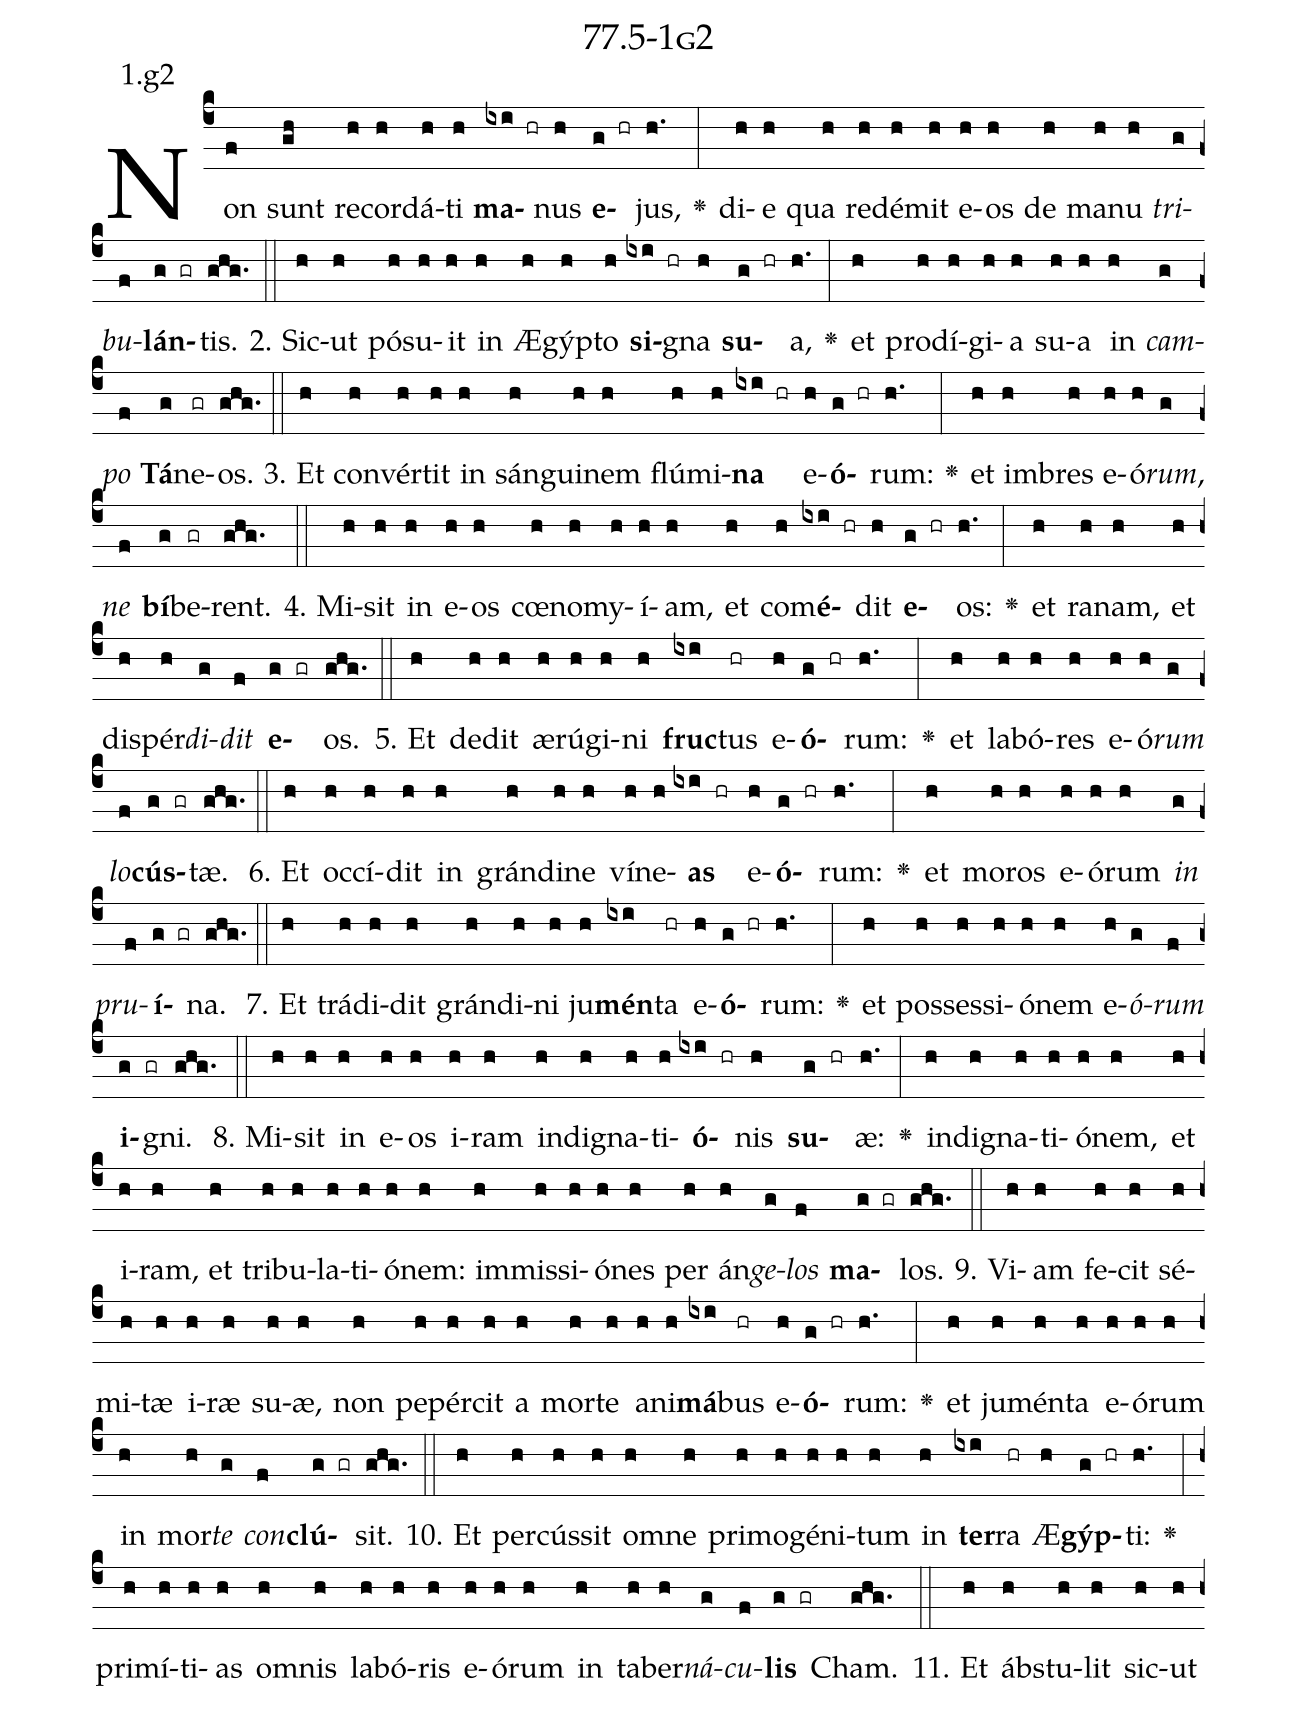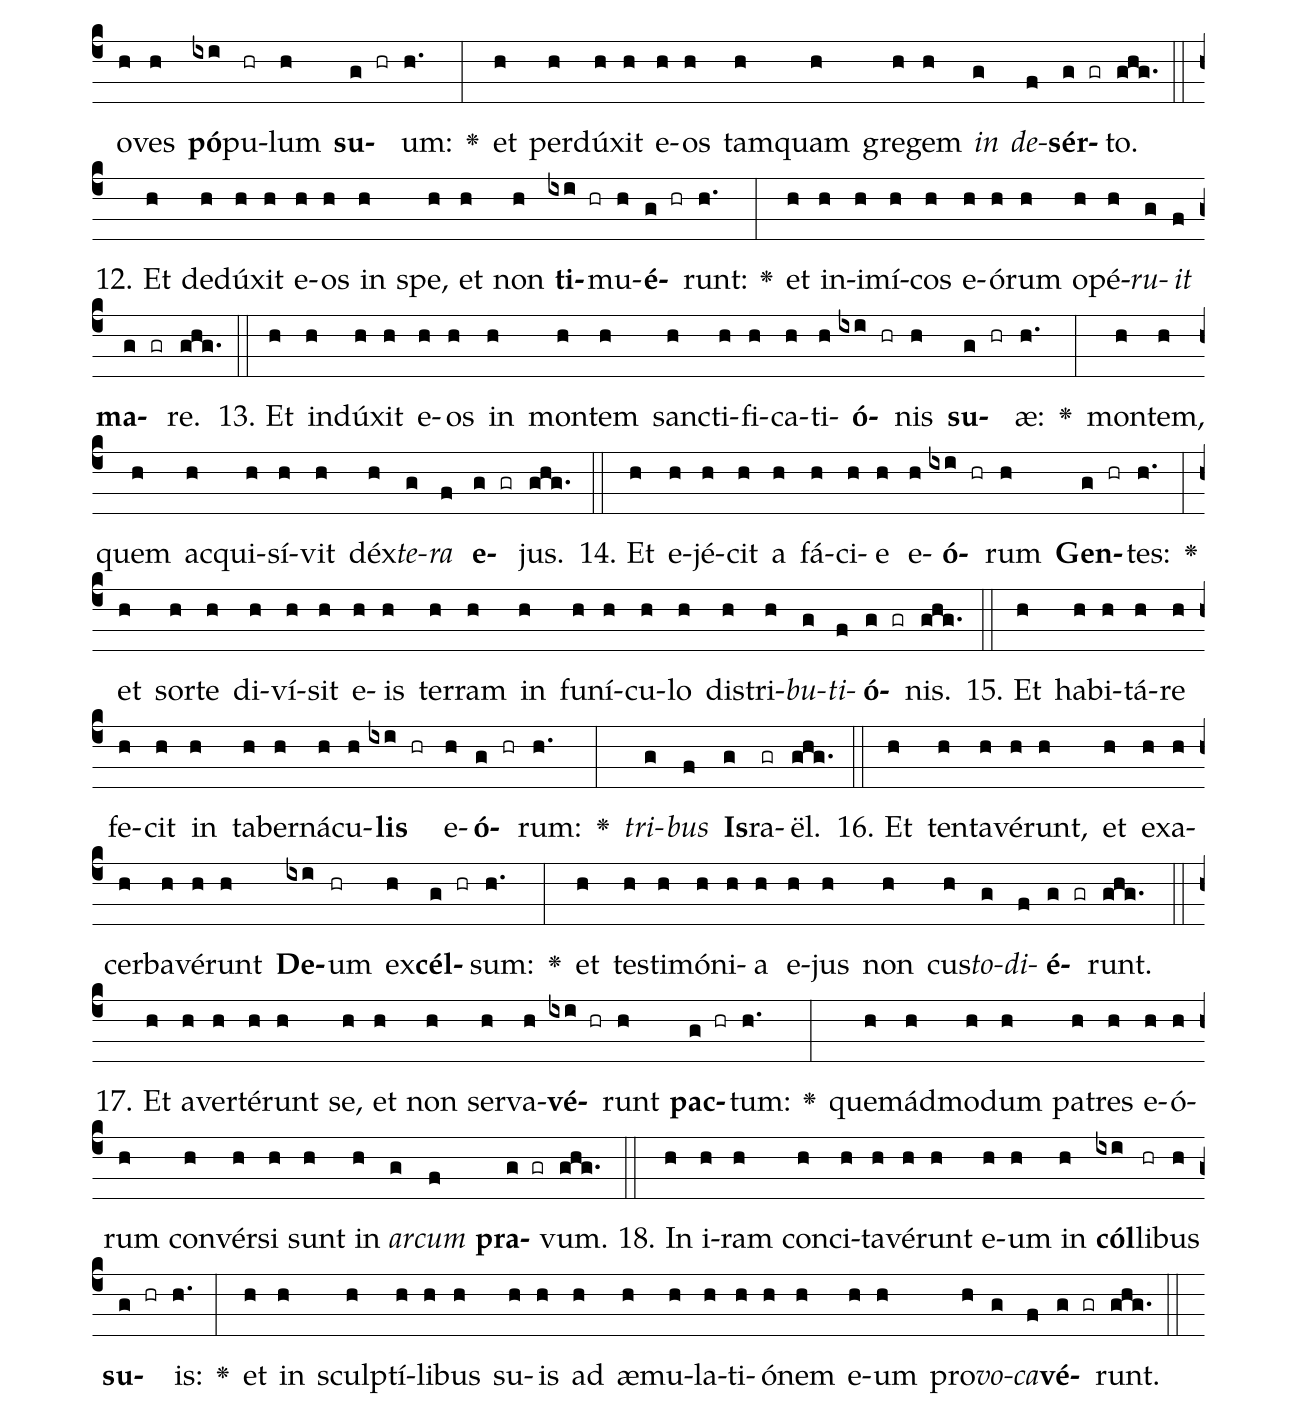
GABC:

name: 77.5-1g2;
annotation: 1.g2;
%%
(c4)Non(f) sunt(gh) re(h)cor(h)dá(h)ti(h) <b>ma</b>(ixi hr)nus(h) <b>e</b>(g hr)jus,(h.) <v>\greheightstar</v>(:) di(h)e(h) qua(h) red(h)é(h)mit(h) e(h)os(h) de(h) ma(h)nu(h) <i>tri</i>(g)<i>bu</i>(f)<b>lán</b>(g gr)tis.(ghg.) (::)
2. Sic(h)ut(h) pó(h)su(h)it(h) in(h) Æ(h)gýp(h)to(h) <b>si</b>(ixi hr)gna(h) <b>su</b>(g hr)a,(h.) <v>\greheightstar</v>(:) et(h) prod(h)í(h)gi(h)a(h) su(h)a(h) in(h) <i>cam</i>(g)<i>po</i>(f) <b>Tá</b>(g)ne(gr)os.(ghg.) (::)
3. Et(h) con(h)vér(h)tit(h) in(h) sán(h)gui(h)nem(h) flú(h)mi(h)<b>na</b>(ixi hr) e(h)<b>ó</b>(g hr)rum:(h.) <v>\greheightstar</v>(:) et(h) im(h)bres(h) e(h)ó(h)<i>rum</i>,(g) <i>ne</i>(f) <b>bí</b>(g)be(gr)rent.(ghg.) (::)
4. Mi(h)sit(h) in(h) e(h)os(h) cœ(h)no(h)my(h)í(h)am,(h) et(h) com(h)<b>é</b>(ixi hr)dit(h) <b>e</b>(g hr)os:(h.) <v>\greheightstar</v>(:) et(h) ra(h)nam,(h) et(h) dis(h)pér(h)<i>di</i>(g)<i>dit</i>(f) <b>e</b>(g gr)os.(ghg.) (::)
5. Et(h) de(h)dit(h) æ(h)rú(h)gi(h)ni(h) <b>fruc</b>(ixi)tus(hr) e(h)<b>ó</b>(g hr)rum:(h.) <v>\greheightstar</v>(:) et(h) la(h)bó(h)res(h) e(h)ó(h)<i>rum</i>(g) <i>lo</i>(f)<b>cús</b>(g gr)tæ.(ghg.) (::)
6. Et(h) oc(h)cí(h)dit(h) in(h) grán(h)di(h)ne(h) ví(h)ne(h)<b>as</b>(ixi hr) e(h)<b>ó</b>(g hr)rum:(h.) <v>\greheightstar</v>(:) et(h) mo(h)ros(h) e(h)ó(h)rum(h) <i>in</i>(g) <i>pru</i>(f)<b>í</b>(g gr)na.(ghg.) (::)
7. Et(h) trá(h)di(h)dit(h) grán(h)di(h)ni(h) ju(h)<b>mén</b>(ixi)ta(hr) e(h)<b>ó</b>(g hr)rum:(h.) <v>\greheightstar</v>(:) et(h) pos(h)ses(h)si(h)ó(h)nem(h) e(h)<i>ó</i>(g)<i>rum</i>(f) <b>i</b>(g gr)gni.(ghg.) (::)
8. Mi(h)sit(h) in(h) e(h)os(h) i(h)ram(h) in(h)di(h)gna(h)ti(h)<b>ó</b>(ixi hr)nis(h) <b>su</b>(g hr)æ:(h.) <v>\greheightstar</v>(:) in(h)di(h)gna(h)ti(h)ó(h)nem,(h) et(h) i(h)ram,(h) et(h) tri(h)bu(h)la(h)ti(h)ó(h)nem:(h) im(h)mis(h)si(h)ó(h)nes(h) per(h) án(h)<i>ge</i>(g)<i>los</i>(f) <b>ma</b>(g gr)los.(ghg.) (::)
9. Vi(h)am(h) fe(h)cit(h) sé(h)mi(h)tæ(h) i(h)ræ(h) su(h)æ,(h) non(h) pe(h)pér(h)cit(h) a(h) mor(h)te(h) a(h)ni(h)<b>má</b>(ixi)bus(hr) e(h)<b>ó</b>(g hr)rum:(h.) <v>\greheightstar</v>(:) et(h) ju(h)mén(h)ta(h) e(h)ó(h)rum(h) in(h) mor(h)<i>te</i>(g) <i>con</i>(f)<b>clú</b>(g gr)sit.(ghg.) (::)
10. Et(h) per(h)cús(h)sit(h) om(h)ne(h) pri(h)mo(h)gé(h)ni(h)tum(h) in(h) <b>ter</b>(ixi)ra(hr) Æ(h)<b>gýp</b>(g hr)ti:(h.) <v>\greheightstar</v>(:) pri(h)mí(h)ti(h)as(h) om(h)nis(h) la(h)bó(h)ris(h) e(h)ó(h)rum(h) in(h) ta(h)ber(h)<i>ná</i>(g)<i>cu</i>(f)<b>lis</b>(g gr) Cham.(ghg.) (::)
11. Et(h) ábs(h)tu(h)lit(h) sic(h)ut(h) o(h)ves(h) <b>pó</b>(ixi)pu(hr)lum(h) <b>su</b>(g hr)um:(h.) <v>\greheightstar</v>(:) et(h) per(h)dú(h)xit(h) e(h)os(h) tam(h)quam(h) gre(h)gem(h) <i>in</i>(g) <i>de</i>(f)<b>sér</b>(g gr)to.(ghg.) (::)
12. Et(h) de(h)dú(h)xit(h) e(h)os(h) in(h) spe,(h) et(h) non(h) <b>ti</b>(ixi hr)mu(h)<b>é</b>(g hr)runt:(h.) <v>\greheightstar</v>(:) et(h) in(h)i(h)mí(h)cos(h) e(h)ó(h)rum(h) o(h)pé(h)<i>ru</i>(g)<i>it</i>(f) <b>ma</b>(g gr)re.(ghg.) (::)
13. Et(h) in(h)dú(h)xit(h) e(h)os(h) in(h) mon(h)tem(h) sanc(h)ti(h)fi(h)ca(h)ti(h)<b>ó</b>(ixi hr)nis(h) <b>su</b>(g hr)æ:(h.) <v>\greheightstar</v>(:) mon(h)tem,(h) quem(h) ac(h)qui(h)sí(h)vit(h) déx(h)<i>te</i>(g)<i>ra</i>(f) <b>e</b>(g gr)jus.(ghg.) (::)
14. Et(h) e(h)jé(h)cit(h) a(h) fá(h)ci(h)e(h) e(h)<b>ó</b>(ixi hr)rum(h) <b>Gen</b>(g hr)tes:(h.) <v>\greheightstar</v>(:) et(h) sor(h)te(h) di(h)ví(h)sit(h) e(h)is(h) ter(h)ram(h) in(h) fu(h)ní(h)cu(h)lo(h) dis(h)tri(h)<i>bu</i>(g)<i>ti</i>(f)<b>ó</b>(g gr)nis.(ghg.) (::)
15. Et(h) ha(h)bi(h)tá(h)re(h) fe(h)cit(h) in(h) ta(h)ber(h)ná(h)cu(h)<b>lis</b>(ixi hr) e(h)<b>ó</b>(g hr)rum:(h.) <v>\greheightstar</v>(:) <i>tri</i>(g)<i>bus</i>(f) <b>Is</b>(g)ra(gr)ël.(ghg.) (::)
16. Et(h) ten(h)ta(h)vé(h)runt,(h) et(h) ex(h)a(h)cer(h)ba(h)vé(h)runt(h) <b>De</b>(ixi)um(hr) ex(h)<b>cél</b>(g hr)sum:(h.) <v>\greheightstar</v>(:) et(h) tes(h)ti(h)mó(h)ni(h)a(h) e(h)jus(h) non(h) cus(h)<i>to</i>(g)<i>di</i>(f)<b>é</b>(g gr)runt.(ghg.) (::)
17. Et(h) a(h)ver(h)té(h)runt(h) se,(h) et(h) non(h) ser(h)va(h)<b>vé</b>(ixi hr)runt(h) <b>pac</b>(g hr)tum:(h.) <v>\greheightstar</v>(:) quem(h)ád(h)mo(h)dum(h) pa(h)tres(h) e(h)ó(h)rum(h) con(h)vér(h)si(h) sunt(h) in(h) <i>ar</i>(g)<i>cum</i>(f) <b>pra</b>(g gr)vum.(ghg.) (::)
18. In(h) i(h)ram(h) con(h)ci(h)ta(h)vé(h)runt(h) e(h)um(h) in(h) <b>cól</b>(ixi)li(hr)bus(h) <b>su</b>(g hr)is:(h.) <v>\greheightstar</v>(:) et(h) in(h) sculp(h)tí(h)li(h)bus(h) su(h)is(h) ad(h) æ(h)mu(h)la(h)ti(h)ó(h)nem(h) e(h)um(h) pro(h)<i>vo</i>(g)<i>ca</i>(f)<b>vé</b>(g gr)runt.(ghg.) (::)
